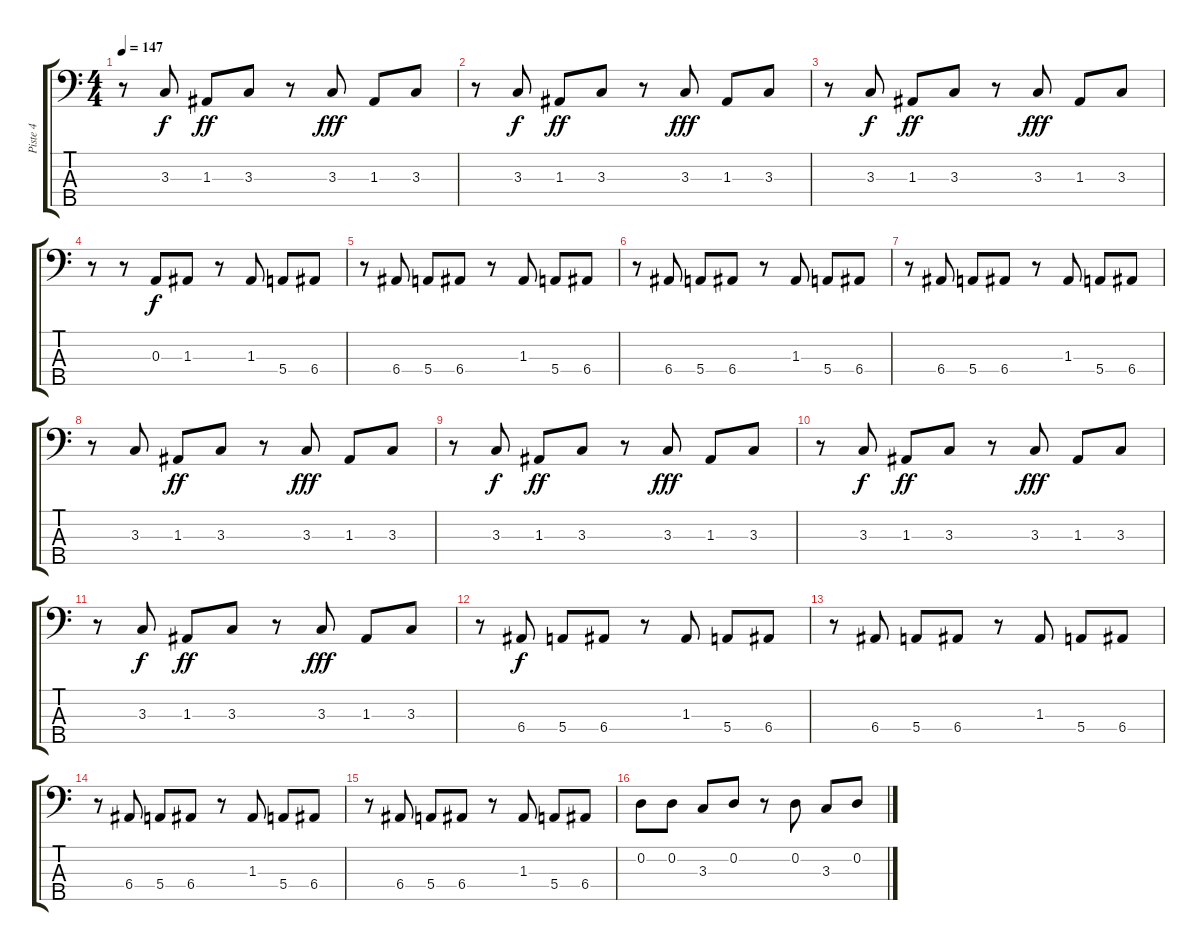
\track ("Piste 4" "Piste 4") {instrument electricbassfinger}
\staff {score tabs}
\tuning (G2 D2 A1 E1 B0) {hide}
\ts (4 4)
\tempo 147
\clef f4
\ks c
r.8{dy fff} 3.3.8{dy f} 1.3.8{dy ff} 3.3.8 r.8 3.3.8{dy fff} 1.3.8 3.3.8 |
r.8 3.3.8{dy f} 1.3.8{dy ff} 3.3.8 r.8 3.3.8{dy fff} 1.3.8 3.3.8 |
r.8 3.3.8{dy f} 1.3.8{dy ff} 3.3.8 r.8 3.3.8{dy fff} 1.3.8 3.3.8 |
r.8 r.8 0.3.8{dy f} 1.3.8 r.8 1.3.8 5.4.8 6.4.8 |
r.8 6.4.8 5.4.8 6.4.8 r.8 1.3.8 5.4.8 6.4.8 |
r.8 6.4.8 5.4.8 6.4.8 r.8 1.3.8 5.4.8 6.4.8 |
r.8 6.4.8 5.4.8 6.4.8 r.8 1.3.8 5.4.8 6.4.8 |
r.8 3.3.8 1.3.8{dy ff} 3.3.8 r.8 3.3.8{dy fff} 1.3.8 3.3.8 |
r.8 3.3.8{dy f} 1.3.8{dy ff} 3.3.8 r.8 3.3.8{dy fff} 1.3.8 3.3.8 |
r.8 3.3.8{dy f} 1.3.8{dy ff} 3.3.8 r.8 3.3.8{dy fff} 1.3.8 3.3.8 |
r.8 3.3.8{dy f} 1.3.8{dy ff} 3.3.8 r.8 3.3.8{dy fff} 1.3.8 3.3.8 |
r.8 6.4.8{dy f} 5.4.8 6.4.8 r.8 1.3.8 5.4.8 6.4.8 |
r.8 6.4.8 5.4.8 6.4.8 r.8 1.3.8 5.4.8 6.4.8 |
r.8 6.4.8 5.4.8 6.4.8 r.8 1.3.8 5.4.8 6.4.8 |
r.8 6.4.8 5.4.8 6.4.8 r.8 1.3.8 5.4.8 6.4.8 |
0.2.8 0.2.8 3.3.8 0.2.8 r.8 0.2.8 3.3.8 0.2.8
